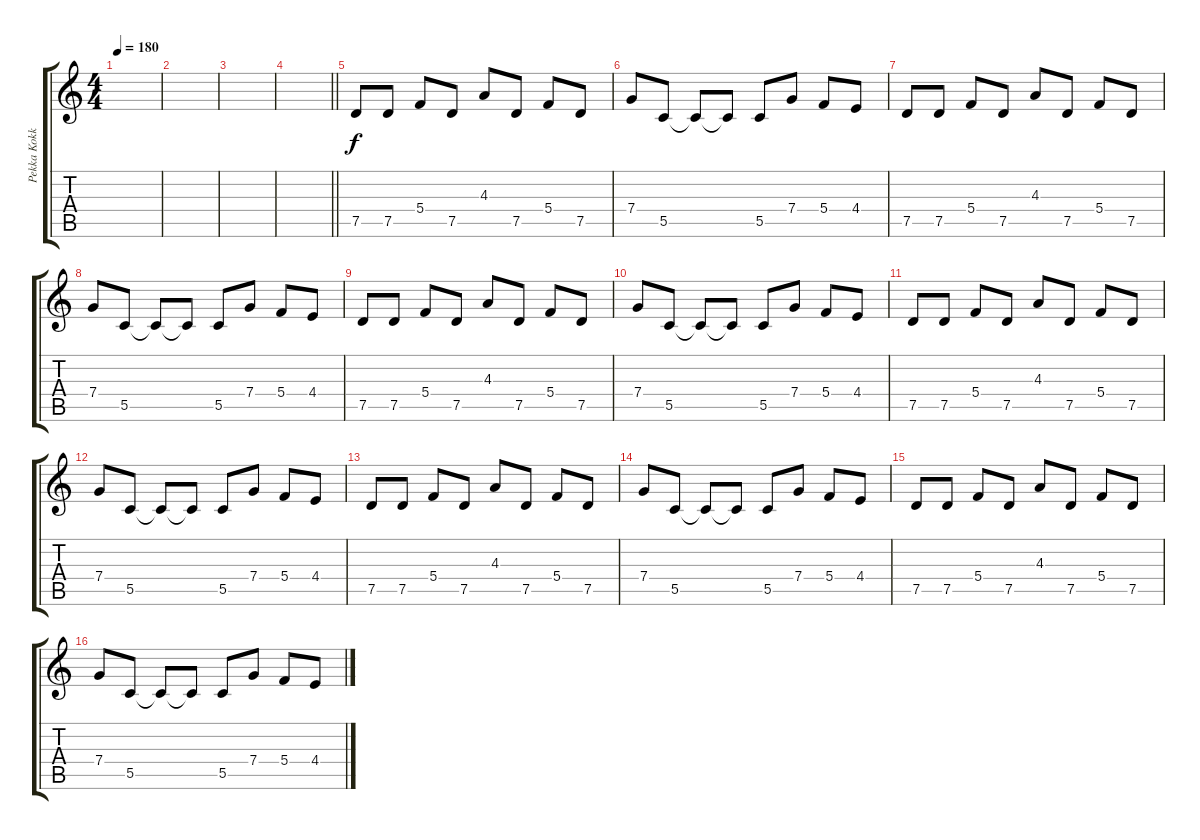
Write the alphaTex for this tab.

\track ("Pekka Kokko - Rythm Guitar" "Pekka Kokk") {instrument distortionguitar}
\staff {score tabs}
\tuning (D4 A3 F3 C3 G2 D2) {hide}
\ts (4 4)
\tempo 180
\clef g2
\ks c
|
|
|
\barLineRight lightlight
|
\section ("" "")
7.5.8{volume 13} 7.5.8 5.4.8 7.5.8 4.3.8 7.5.8 5.4.8 7.5.8 |
7.4.8 5.5.8 5.5{t}.8 5.5{t}.8 5.5.8 7.4.8 5.4.8 4.4.8 |
7.5.8 7.5.8 5.4.8 7.5.8 4.3.8 7.5.8 5.4.8 7.5.8 |
7.4.8 5.5.8 5.5{t}.8 5.5{t}.8 5.5.8 7.4.8 5.4.8 4.4.8 |
7.5.8 7.5.8 5.4.8 7.5.8 4.3.8 7.5.8 5.4.8 7.5.8 |
7.4.8 5.5.8 5.5{t}.8 5.5{t}.8 5.5.8 7.4.8 5.4.8 4.4.8 |
7.5.8 7.5.8 5.4.8 7.5.8 4.3.8 7.5.8 5.4.8 7.5.8 |
7.4.8 5.5.8 5.5{t}.8 5.5{t}.8 5.5.8 7.4.8 5.4.8 4.4.8 |
7.5.8 7.5.8 5.4.8 7.5.8 4.3.8 7.5.8 5.4.8 7.5.8 |
7.4.8 5.5.8 5.5{t}.8 5.5{t}.8 5.5.8 7.4.8 5.4.8 4.4.8 |
7.5.8 7.5.8 5.4.8 7.5.8 4.3.8 7.5.8 5.4.8 7.5.8 |
7.4.8 5.5.8 5.5{t}.8 5.5{t}.8 5.5.8 7.4.8 5.4.8 4.4.8
